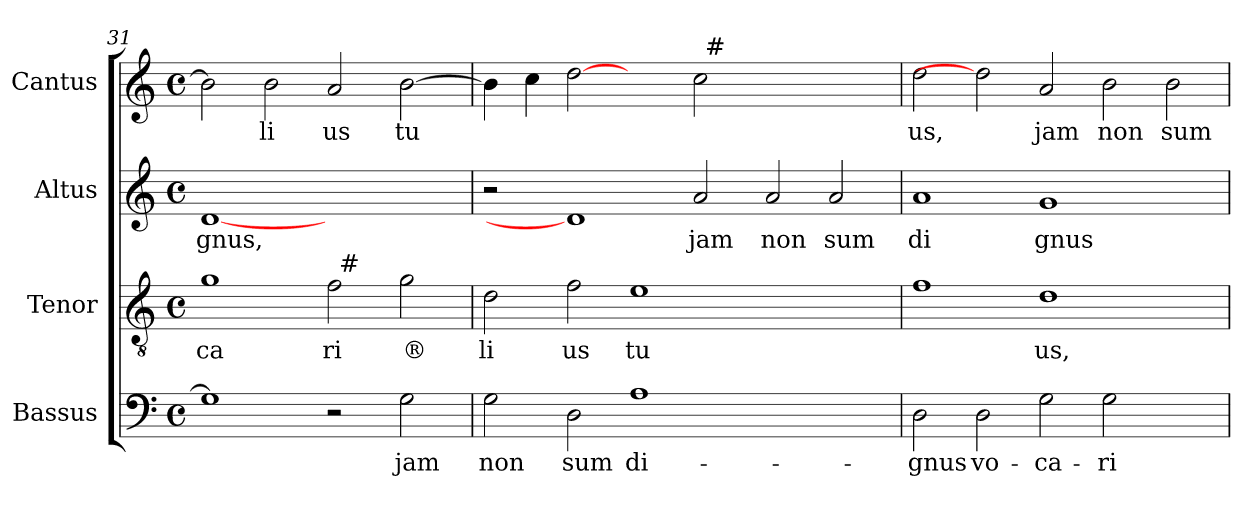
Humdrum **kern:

**kern	**text	**kern	**text	**kern	**text	**kern	**text
*part4	*part4	*part3	*part3	*part2	*part2	*part1	*part1
*staff4	*staff4	*staff3	*staff3	*staff2	*staff2	*staff1	*staff1
*I"Bassus	*	*I"Tenor	*	*I"Altus	*	*I"Cantus	*
*clefF4	*	*clefGv2	*	*clefG2	*	*clefG2	*
*	*	*	*	*k[]	*	*	*
*	*	*	*	*C:	*	*	*
*M4/4	*	*M4/4	*	*M4/4	*	*M4/4	*
*met(c)	*	*met(c)	*	*met(c)	*	*met(c)	*
=31	=31	=31	=31	=31	=31	=31	=31
!	!	!	!LO:LY:b:cj	!	!LO:LY:b:cj	!	!
*	*	*^	*	*	*	*	*
1G]	.	1g	1ryy	ca	[1d	gnus,	2b\]	.
!	!	!	!	!	!	!	!	!LO:LY:b:cj
.	.	.	.	.	.	.	2b\	li
!	!	!	!	!LO:LY:b:cj	!	!	!	!LO:LY:b:cj
2r	.	2f\	32ryy	ri	1ryy	.	2a/	us
!	!	!	!LO:TX:a:t=#	!	!	!	!	!
.	.	.	2ryy	.	.	.	.	.
!	!LO:LY:b:cj	!	!	!LO:LY:b:cj	!	!	!	!LO:LY:b:cj
2G\	jam	2g\	.	®	.	.	[>2b\	tu
.	.	.	4...ryy	.	.	.	.	.
=32	=32	=32	=32	=32	=32	=32	=32	=32
!	!LO:LY:b:cj	!	!	!LO:LY:b:cj	!	!	!	!
*	*	*v	*v	*	*	*	*^	*
2G\	non	2d\	li	2r	.	4b\]	1ryy	.
.	.	.	.	.	.	4cc\	.	.
!	!LO:LY:b:cj	!	!LO:LY:b:cj	!	!	!	!	!
2D\	sum	2f\	us	1d]	.	[2dd	.	.
!	!LO:LY:b:cj	!	!LO:LY:b:cj	!	!	!	!	!
1A	di-	1e	tu	.	.	2ryy	2ryy	.
!	!	!	!	!	!LO:LY:b:cj	!	!	!
.	.	.	.	2a/	jam	2cc\	32ryy	.
!	!	!	!	!	!	!	!LO:TX:a:t=#	!
.	.	.	.	.	.	.	1ryy	.
!	!	!	!	!	!LO:LY:b:cj	!	!	!
1ryy	.	1ryy	.	2a/	non	1ryy	.	.
!	!	!	!	!	!LO:LY:b:cj	!	!	!
.	.	.	.	2a/	sum	.	.	.
.	.	.	.	.	.	.	4...ryy	.
=33	=33	=33	=33	=33	=33	=33	=33	=33
!	!LO:LY:b:cj	!	!	!	!LO:LY:b:cj	!	!	!LO:LY:b:cj
*	*	*	*	*	*	*v	*v	*
2D\	-gnus	1f	.	1a	di	2dd\	us,
!	!LO:LY:b:cj	!	!	!	!	!	!
2D\	vo-	.	.	.	.	2dd]	.
!	!LO:LY:b:cj	!	!LO:LY:b:cj	!	!LO:LY:b:cj	!	!LO:LY:b:cj
2G\	-ca-	1d	us,	1g	gnus	2a/	jam
!	!LO:LY:b:cj	!	!	!	!	!	!LO:LY:b:cj
2G\	-ri	.	.	.	.	2b\	non
!	!	!	!	!	!	!	!LO:LY:b:cj
2ryy	.	2ryy	.	2ryy	.	2b\	sum
=	=	=	=	=	=	=	=
*-	*-	*-	*-	*-	*-	*-	*-
